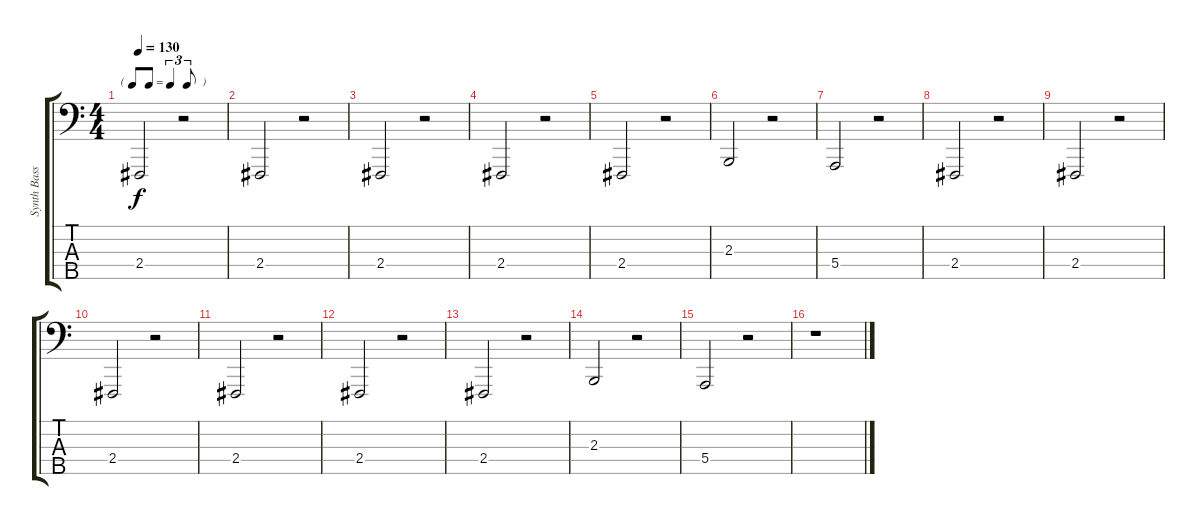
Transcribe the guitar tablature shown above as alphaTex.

\track ("Synth Bass (Andrew Fletcher)" "Synth Bass") {instrument lead8bassandlead}
\staff {score tabs}
\tuning (G2 D2 A1 E1 B0) {hide}
\ts (4 4)
\tf triplet8th
\tempo 130
\clef f4
\ks c
2.4.2{dy f} r.2 |
2.4.2 r.2 |
2.4.2 r.2 |
2.4.2 r.2 |
2.4.2 r.2 |
2.3.2 r.2 |
5.4.2 r.2 |
2.4.2 r.2 |
2.4.2 r.2 |
2.4.2 r.2 |
2.4.2 r.2 |
2.4.2 r.2 |
2.4.2 r.2 |
2.3.2 r.2 |
5.4.2 r.2 |
r.1
